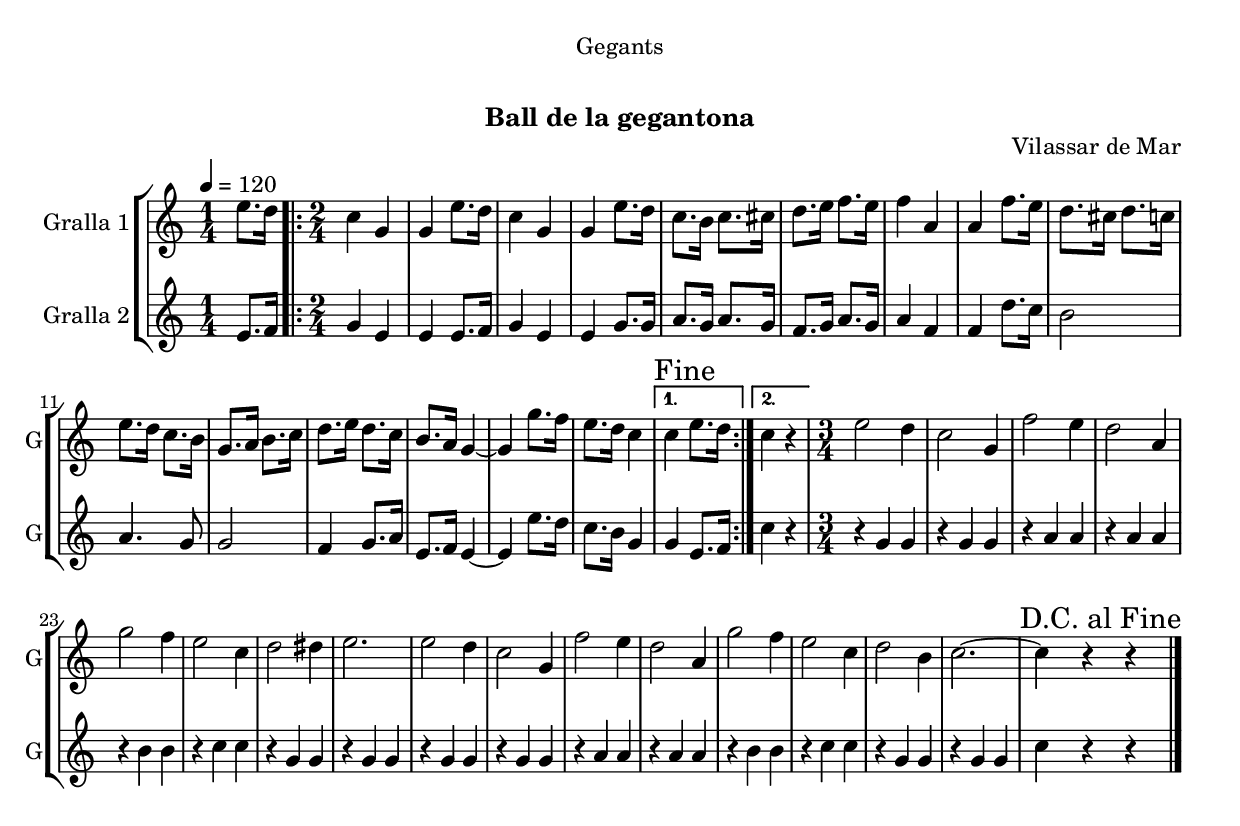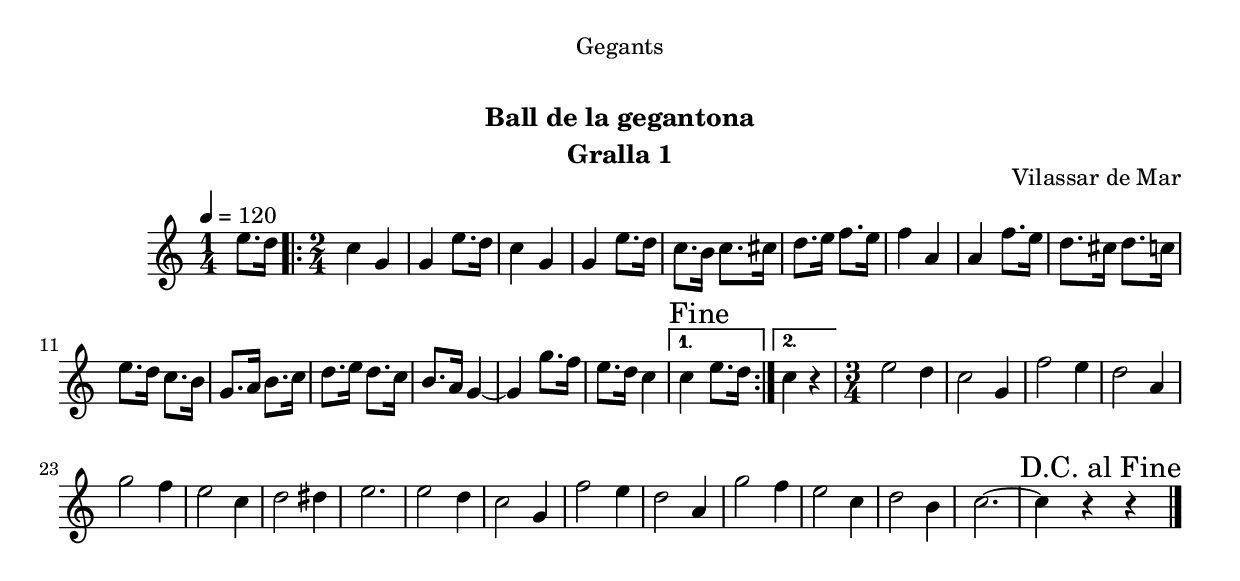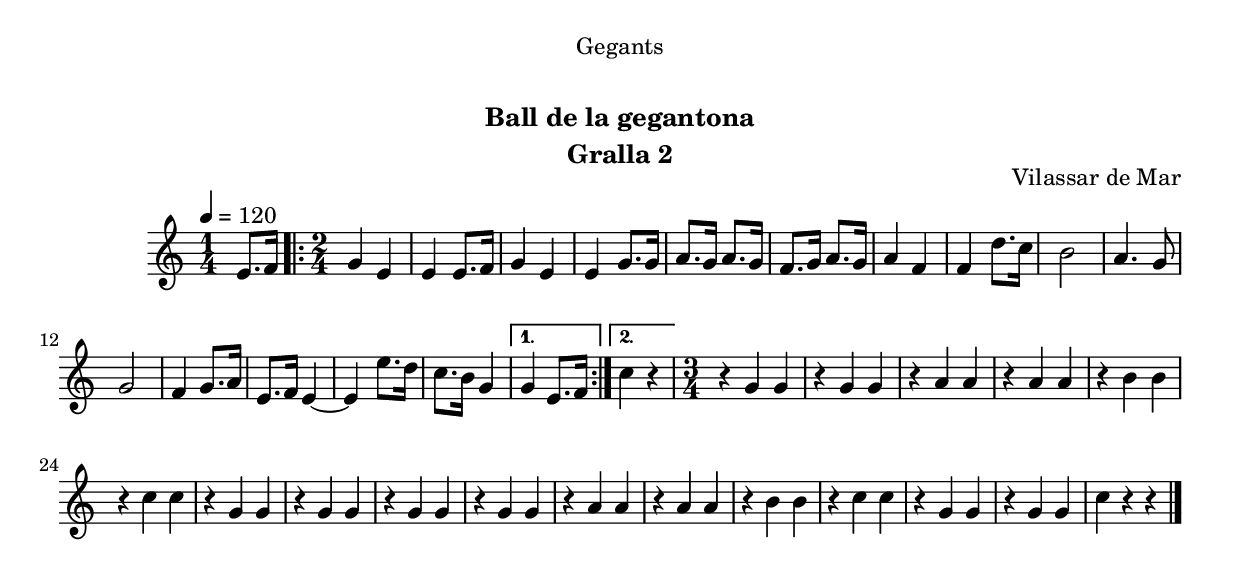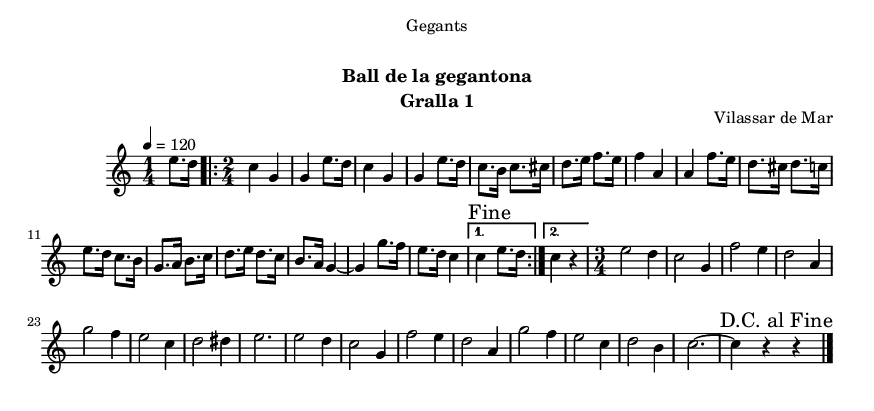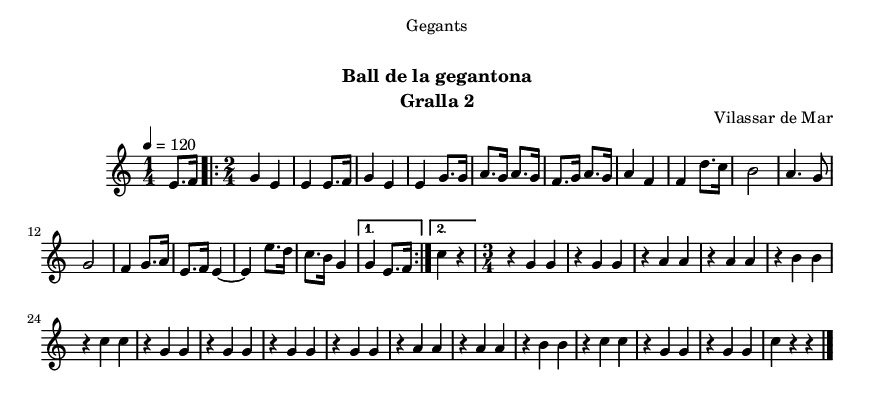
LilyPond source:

\version "2.16.0"

\header {
  dedication="Gegants"
  title="    "
  subtitle="Ball de la gegantona"
  subsubtitle=""
  poet=""
  meter=""
  piece=""
  composer=""
  arranger=""
  opus="Vilassar de Mar"
  instrument=""
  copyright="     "
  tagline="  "
}

liniaroAa =
\relative e''
{
  \tempo 4=120
  \clef treble
  \key c \major
  \time 1/4
  e8. d16  |
  \time 2/4   \repeat volta 2 { c4 g  |
  g4 e'8. d16  |
  c4 g  |
  %05
  g4 e'8. d16  |
  c8. b16 c8. cis16  |
  d8. e16 f8. e16  |
  f4 a,  |
  a4 f'8. e16  |
  %10
  d8. cis16 d8. c16  |
  e8. d16 c8. b16  |
  g8. a16 b8. c16  |
  d8. e16 d8. c16  |
  b8. a16 g4 ~  |
  %15
  g4 g'8. f16  |
  e8. d16 c4 }
  \alternative { { \mark "Fine" c4 e8. d16 }
  { c4 r } }
  \time 3/4   e2 d4  |
  %20
  c2 g4  |
  f'2 e4  |
  d2 a4  |
  g'2 f4  |
  e2 c4  |
  %25
  d2 dis4  |
  e2.  |
  e2 d4  |
  c2 g4  |
  f'2 e4  |
  %30
  d2 a4  |
  g'2 f4  |
  e2 c4  |
  d2 b4  |
  c2. ~  |
  %35
  \mark "D.C. al Fine" c4 r r  \bar "|."
}

liniaroAb =
\relative e'
{
  \tempo 4=120
  \clef treble
  \key c \major
  \time 1/4
  e8. f16  |
  \time 2/4   \repeat volta 2 { g4 e  |
  e4 e8. f16  |
  g4 e  |
  %05
  e4 g8. g16  |
  a8. g16 a8. g16  |
  f8. g16 a8. g16  |
  a4 f  |
  f4 d'8. c16  |
  %10
  b2  |
  a4. g8  |
  g2  |
  f4 g8. a16  |
  e8. f16 e4 ~  |
  %15
  e4 e'8. d16  |
  c8. b16 g4 }
  \alternative { { g4 e8. f16 }
  { c'4 r } }
  \time 3/4   r4 g g  |
  %20
  r4 g g  |
  r4 a a  |
  r4 a a  |
  r4 b b  |
  r4 c c  |
  %25
  r4 g g  |
  r4 g g  |
  r4 g g  |
  r4 g g  |
  r4 a a  |
  %30
  r4 a a  |
  r4 b b  |
  r4 c c  |
  r4 g g  |
  r4 g g  |
  %35
  c4 r r  \bar "|."
}

\book {

\paper {
  print-page-number = false
}

\bookpart {
  \score {
    \new StaffGroup {
      \override Score.RehearsalMark #'self-alignment-X = #LEFT
      <<
        \new Staff \with {instrumentName = #"Gralla 1" shortInstrumentName = #"G"} \liniaroAa
        \new Staff \with {instrumentName = #"Gralla 2" shortInstrumentName = #"G"} \liniaroAb
      >>
    }
    \layout {}
  }\score { \unfoldRepeats
    \new StaffGroup {
      \override Score.RehearsalMark #'self-alignment-X = #LEFT
      <<
        \new Staff \with {instrumentName = #"Gralla 1" shortInstrumentName = #"G"} \liniaroAa
        \new Staff \with {instrumentName = #"Gralla 2" shortInstrumentName = #"G"} \liniaroAb
      >>
    }
    \midi {}
  }
}

\bookpart {
  \header {instrument="Gralla 1"}
  \score {
    \new StaffGroup {
      \override Score.RehearsalMark #'self-alignment-X = #LEFT
      <<
        \new Staff \liniaroAa
      >>
    }
    \layout {}
  }\score { \unfoldRepeats
    \new StaffGroup {
      \override Score.RehearsalMark #'self-alignment-X = #LEFT
      <<
        \new Staff \liniaroAa
      >>
    }
    \midi {}
  }
}

\bookpart {
  \header {instrument="Gralla 2"}
  \score {
    \new StaffGroup {
      \override Score.RehearsalMark #'self-alignment-X = #LEFT
      <<
        \new Staff \liniaroAb
      >>
    }
    \layout {}
  }\score { \unfoldRepeats
    \new StaffGroup {
      \override Score.RehearsalMark #'self-alignment-X = #LEFT
      <<
        \new Staff \liniaroAb
      >>
    }
    \midi {}
  }
}

}

\book {

\paper {
  print-page-number = false
  #(set-paper-size "a6landscape")
  #(layout-set-staff-size 14)
}

\bookpart {
  \header {instrument="Gralla 1"}
  \score {
    \new StaffGroup {
      \override Score.RehearsalMark #'self-alignment-X = #LEFT
      <<
        \new Staff \liniaroAa
      >>
    }
    \layout {}
  }
}

\bookpart {
  \header {instrument="Gralla 2"}
  \score {
    \new StaffGroup {
      \override Score.RehearsalMark #'self-alignment-X = #LEFT
      <<
        \new Staff \liniaroAb
      >>
    }
    \layout {}
  }
}

}

